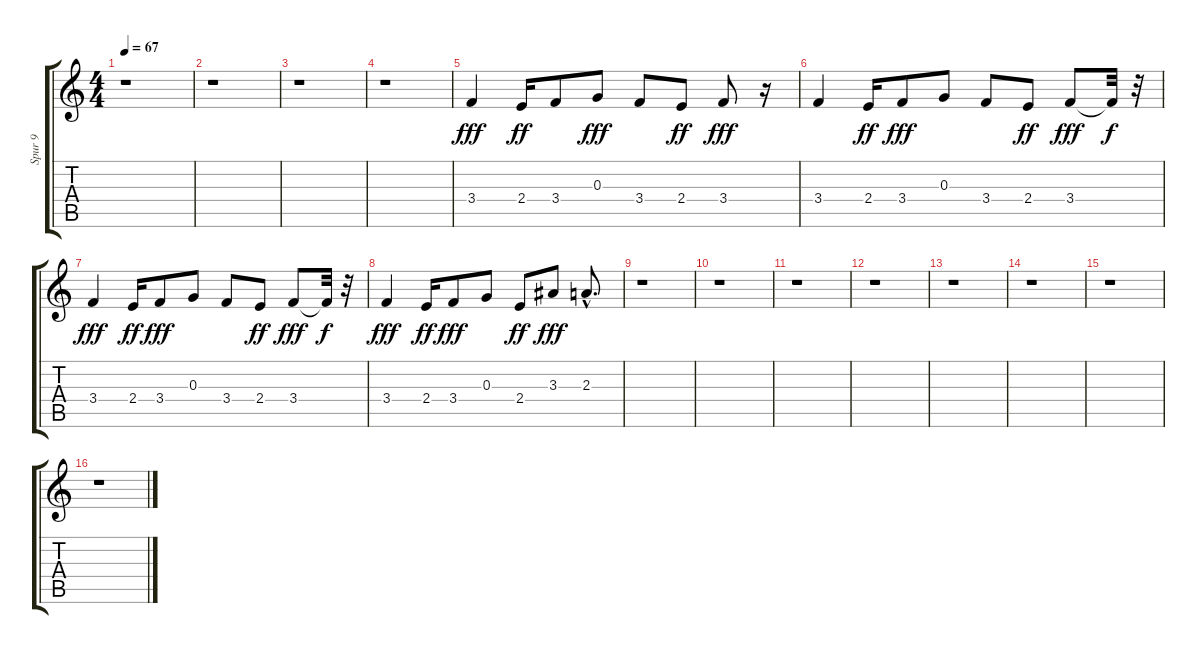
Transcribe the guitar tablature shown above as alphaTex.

\track ("Spur 9" "Spur 9") {instrument acousticguitarnylon}
\staff {score tabs}
\tuning (E4 B3 G3 D3 A2 E2) {hide}
\ts (4 4)
\tempo 67
\clef g2
\ks c
r.1{dy fff} |
r.1 |
r.1 |
r.1 |
3.4.4 2.4.16{dy ff} 3.4.8 0.3.8{dy fff} 3.4.8 2.4.8{dy ff} 3.4.8{dy fff} r.16 |
3.4.4 2.4.16{dy ff} 3.4.8{dy fff} 0.3.8 3.4.8 2.4.8{dy ff} 3.4.8{dy fff} 3.4{t}.32{dy f} r.32 |
3.4.4{dy fff} 2.4.16{dy ff} 3.4.8{dy fff} 0.3.8 3.4.8 2.4.8{dy ff} 3.4.8{dy fff} 3.4{t}.32{dy f} r.32 |
3.4.4{dy fff} 2.4.16{dy ff} 3.4.8{dy fff} 0.3.8 2.4.8{dy ff} 3.3.8{dy fff} 2.3{hac}.8{d} |
r.1 |
r.1 |
r.1 |
r.1 |
r.1 |
r.1 |
r.1 |
r.1
